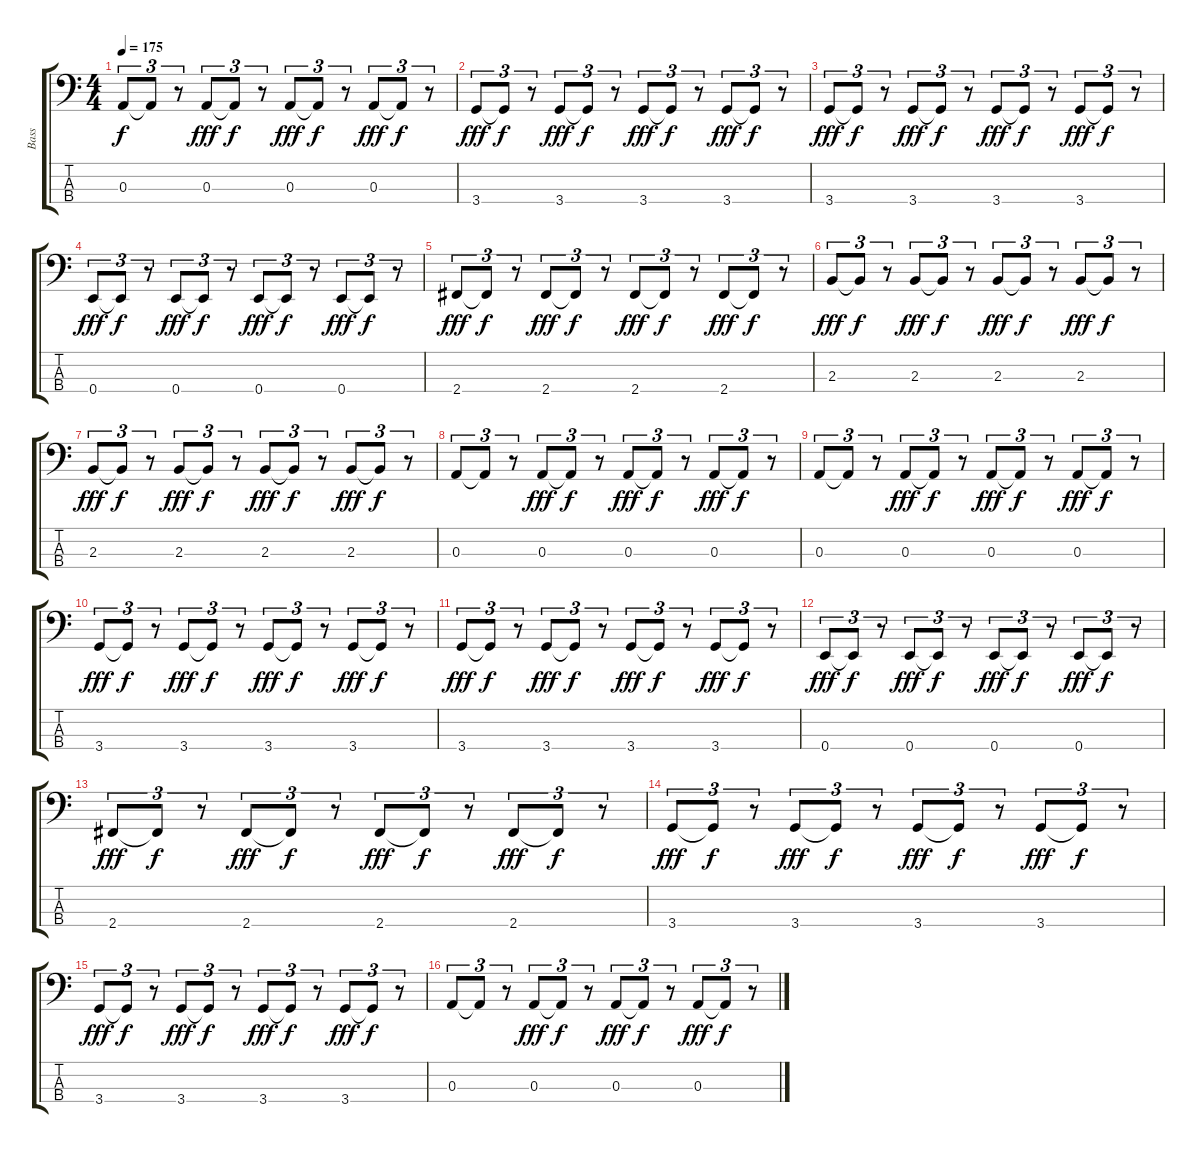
\track ("Bass" "Bass") {instrument slapbass2}
\staff {score tabs}
\tuning (G2 D2 A1 E1) {hide}
\ts (4 4)
\tempo 175
\clef f4
\ks c
0.3.8{tu (3 2) dy f} 0.3{t}.8{tu (3 2)} r.8{tu (3 2)} 0.3.8{tu (3 2) dy fff} 0.3{t}.8{tu (3 2) dy f} r.8{tu (3 2)} 0.3.8{tu (3 2) dy fff} 0.3{t}.8{tu (3 2) dy f} r.8{tu (3 2)} 0.3.8{tu (3 2) dy fff} 0.3{t}.8{tu (3 2) dy f} r.8{tu (3 2)} |
3.4.8{tu (3 2) dy fff} 3.4{t}.8{tu (3 2) dy f} r.8{tu (3 2)} 3.4.8{tu (3 2) dy fff} 3.4{t}.8{tu (3 2) dy f} r.8{tu (3 2)} 3.4.8{tu (3 2) dy fff} 3.4{t}.8{tu (3 2) dy f} r.8{tu (3 2)} 3.4.8{tu (3 2) dy fff} 3.4{t}.8{tu (3 2) dy f} r.8{tu (3 2)} |
3.4.8{tu (3 2) dy fff} 3.4{t}.8{tu (3 2) dy f} r.8{tu (3 2)} 3.4.8{tu (3 2) dy fff} 3.4{t}.8{tu (3 2) dy f} r.8{tu (3 2)} 3.4.8{tu (3 2) dy fff} 3.4{t}.8{tu (3 2) dy f} r.8{tu (3 2)} 3.4.8{tu (3 2) dy fff} 3.4{t}.8{tu (3 2) dy f} r.8{tu (3 2)} |
0.4.8{tu (3 2) dy fff} 0.4{t}.8{tu (3 2) dy f} r.8{tu (3 2)} 0.4.8{tu (3 2) dy fff} 0.4{t}.8{tu (3 2) dy f} r.8{tu (3 2)} 0.4.8{tu (3 2) dy fff} 0.4{t}.8{tu (3 2) dy f} r.8{tu (3 2)} 0.4.8{tu (3 2) dy fff} 0.4{t}.8{tu (3 2) dy f} r.8{tu (3 2)} |
2.4.8{tu (3 2) dy fff} 2.4{t}.8{tu (3 2) dy f} r.8{tu (3 2)} 2.4.8{tu (3 2) dy fff} 2.4{t}.8{tu (3 2) dy f} r.8{tu (3 2)} 2.4.8{tu (3 2) dy fff} 2.4{t}.8{tu (3 2) dy f} r.8{tu (3 2)} 2.4.8{tu (3 2) dy fff} 2.4{t}.8{tu (3 2) dy f} r.8{tu (3 2)} |
2.3.8{tu (3 2) dy fff} 2.3{t}.8{tu (3 2) dy f} r.8{tu (3 2)} 2.3.8{tu (3 2) dy fff} 2.3{t}.8{tu (3 2) dy f} r.8{tu (3 2)} 2.3.8{tu (3 2) dy fff} 2.3{t}.8{tu (3 2) dy f} r.8{tu (3 2)} 2.3.8{tu (3 2) dy fff} 2.3{t}.8{tu (3 2) dy f} r.8{tu (3 2)} |
2.3.8{tu (3 2) dy fff} 2.3{t}.8{tu (3 2) dy f} r.8{tu (3 2)} 2.3.8{tu (3 2) dy fff} 2.3{t}.8{tu (3 2) dy f} r.8{tu (3 2)} 2.3.8{tu (3 2) dy fff} 2.3{t}.8{tu (3 2) dy f} r.8{tu (3 2)} 2.3.8{tu (3 2) dy fff} 2.3{t}.8{tu (3 2) dy f} r.8{tu (3 2)} |
0.3.8{tu (3 2)} 0.3{t}.8{tu (3 2)} r.8{tu (3 2)} 0.3.8{tu (3 2) dy fff} 0.3{t}.8{tu (3 2) dy f} r.8{tu (3 2)} 0.3.8{tu (3 2) dy fff} 0.3{t}.8{tu (3 2) dy f} r.8{tu (3 2)} 0.3.8{tu (3 2) dy fff} 0.3{t}.8{tu (3 2) dy f} r.8{tu (3 2)} |
0.3.8{tu (3 2)} 0.3{t}.8{tu (3 2)} r.8{tu (3 2)} 0.3.8{tu (3 2) dy fff} 0.3{t}.8{tu (3 2) dy f} r.8{tu (3 2)} 0.3.8{tu (3 2) dy fff} 0.3{t}.8{tu (3 2) dy f} r.8{tu (3 2)} 0.3.8{tu (3 2) dy fff} 0.3{t}.8{tu (3 2) dy f} r.8{tu (3 2)} |
3.4.8{tu (3 2) dy fff} 3.4{t}.8{tu (3 2) dy f} r.8{tu (3 2)} 3.4.8{tu (3 2) dy fff} 3.4{t}.8{tu (3 2) dy f} r.8{tu (3 2)} 3.4.8{tu (3 2) dy fff} 3.4{t}.8{tu (3 2) dy f} r.8{tu (3 2)} 3.4.8{tu (3 2) dy fff} 3.4{t}.8{tu (3 2) dy f} r.8{tu (3 2)} |
3.4.8{tu (3 2) dy fff} 3.4{t}.8{tu (3 2) dy f} r.8{tu (3 2)} 3.4.8{tu (3 2) dy fff} 3.4{t}.8{tu (3 2) dy f} r.8{tu (3 2)} 3.4.8{tu (3 2) dy fff} 3.4{t}.8{tu (3 2) dy f} r.8{tu (3 2)} 3.4.8{tu (3 2) dy fff} 3.4{t}.8{tu (3 2) dy f} r.8{tu (3 2)} |
0.4.8{tu (3 2) dy fff} 0.4{t}.8{tu (3 2) dy f} r.8{tu (3 2)} 0.4.8{tu (3 2) dy fff} 0.4{t}.8{tu (3 2) dy f} r.8{tu (3 2)} 0.4.8{tu (3 2) dy fff} 0.4{t}.8{tu (3 2) dy f} r.8{tu (3 2)} 0.4.8{tu (3 2) dy fff} 0.4{t}.8{tu (3 2) dy f} r.8{tu (3 2)} |
2.4.8{tu (3 2) dy fff} 2.4{t}.8{tu (3 2) dy f} r.8{tu (3 2)} 2.4.8{tu (3 2) dy fff} 2.4{t}.8{tu (3 2) dy f} r.8{tu (3 2)} 2.4.8{tu (3 2) dy fff} 2.4{t}.8{tu (3 2) dy f} r.8{tu (3 2)} 2.4.8{tu (3 2) dy fff} 2.4{t}.8{tu (3 2) dy f} r.8{tu (3 2)} |
3.4.8{tu (3 2) dy fff} 3.4{t}.8{tu (3 2) dy f} r.8{tu (3 2)} 3.4.8{tu (3 2) dy fff} 3.4{t}.8{tu (3 2) dy f} r.8{tu (3 2)} 3.4.8{tu (3 2) dy fff} 3.4{t}.8{tu (3 2) dy f} r.8{tu (3 2)} 3.4.8{tu (3 2) dy fff} 3.4{t}.8{tu (3 2) dy f} r.8{tu (3 2)} |
3.4.8{tu (3 2) dy fff} 3.4{t}.8{tu (3 2) dy f} r.8{tu (3 2)} 3.4.8{tu (3 2) dy fff} 3.4{t}.8{tu (3 2) dy f} r.8{tu (3 2)} 3.4.8{tu (3 2) dy fff} 3.4{t}.8{tu (3 2) dy f} r.8{tu (3 2)} 3.4.8{tu (3 2) dy fff} 3.4{t}.8{tu (3 2) dy f} r.8{tu (3 2)} |
0.3.8{tu (3 2)} 0.3{t}.8{tu (3 2)} r.8{tu (3 2)} 0.3.8{tu (3 2) dy fff} 0.3{t}.8{tu (3 2) dy f} r.8{tu (3 2)} 0.3.8{tu (3 2) dy fff} 0.3{t}.8{tu (3 2) dy f} r.8{tu (3 2)} 0.3.8{tu (3 2) dy fff} 0.3{t}.8{tu (3 2) dy f} r.8{tu (3 2)}
